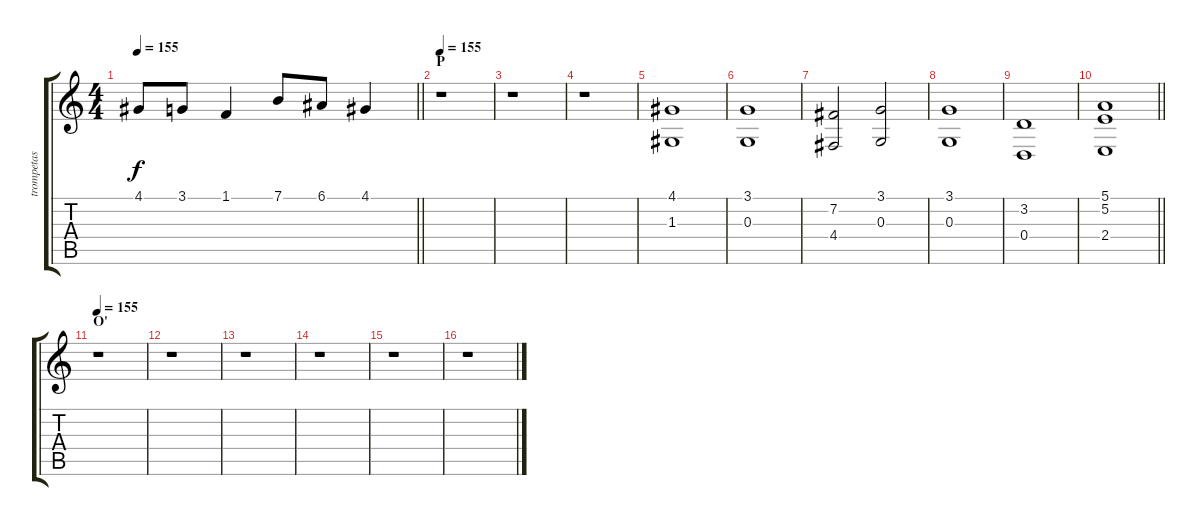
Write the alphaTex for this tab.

\track ("trompetas 2" "trompetas ") {instrument brasssection}
\staff {score tabs}
\tuning (E4 B3 G3 D3 A2 E2) {hide}
\ts (4 4)
\tempo 155
\clef g2
\barLineRight lightlight
\ks c
4.1.8{dy f} 3.1.8 1.1.4 7.1.8 6.1.8 4.1.4 |
\section ("" "P")
\tempo 155
r.1{volume 11 balance 14 instrument brasssection} |
r.1 |
r.1 |
(4.1 1.3).1 |
(3.1 0.3).1 |
(7.2 4.4).2 (3.1 0.3).2 |
(3.1 0.3).1 |
(3.2 0.4).1 |
\barLineRight lightlight
(5.1 5.2 2.4).1 |
\section ("" "O'")
\tempo 155
r.1 |
r.1 |
r.1 |
r.1 |
r.1 |
r.1
